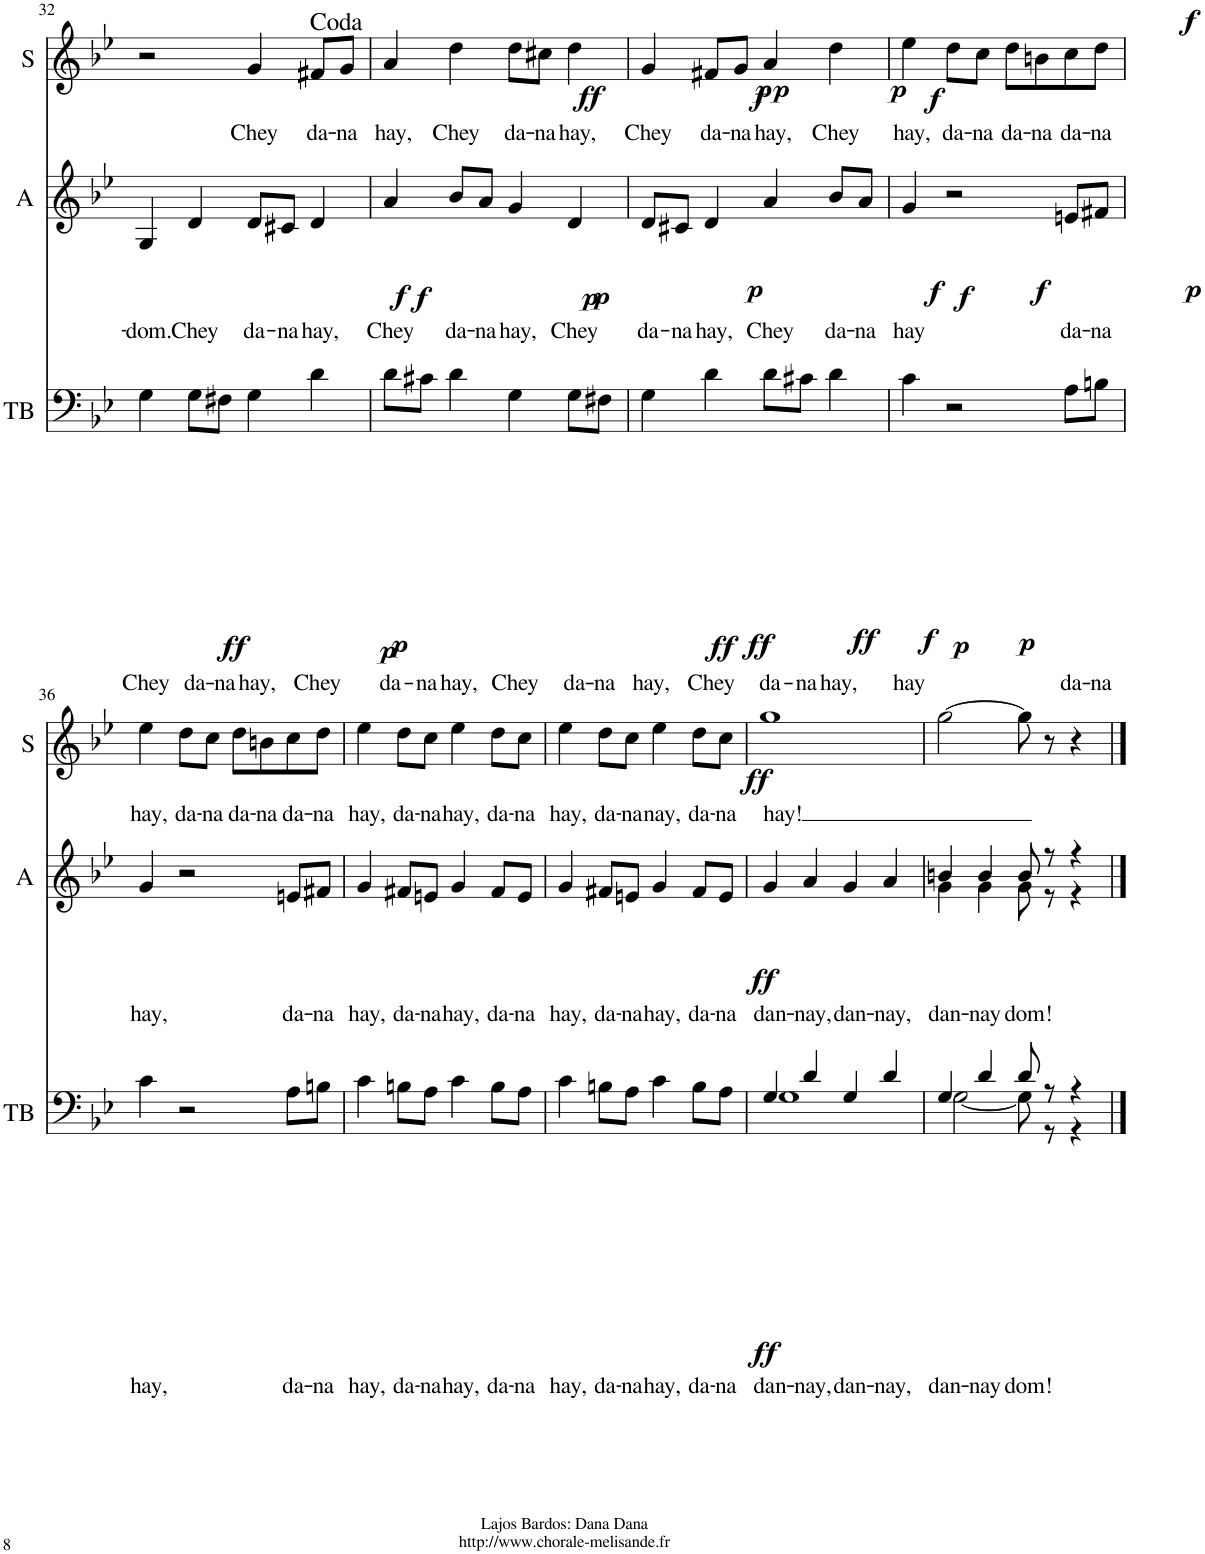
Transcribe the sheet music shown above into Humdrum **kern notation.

**kern	**text	**dynam	**kern	**text	**dynam	**kern	**text	**dynam
*part3	*part3	*part3	*part2	*part2	*part2	*part1	*part1	*part1
*staff3	*staff3	*staff3	*staff2	*staff2	*staff2	*staff1	*staff1	*staff1
*I"TB	*	*	*I"A	*	*	*I"S	*	*
*I'TB	*	*	*I'A	*	*	*I'S	*	*
!!LO:PB:g=z
*clefF4	*	*	*clefG2	*	*	*clefG2	*	*
*k[b-e-]	*	*	*k[b-e-]	*	*	*k[b-e-]	*	*
*M4/4	*	*	*M4/4	*	*	*M4/4	*	*
=32	=32	=32	=32	=32	=32	=32	=32	=32
!	!LO:LY:b	!LO:DY:b	!	!LO:LY:b	!	!	!	!
4G\	Chey	ff	4G/	-dom.	.	2r	.	.
!	!LO:LY:b	!LO:DY:b	!	!LO:LY:b	!LO:DY:b	!	!	!
8G\L	da-	p	4d/	Chey	f	.	.	.
!	!LO:LY:b	!	!	!	!	!	!	!
8F#X\J	-na	.	.	.	.	.	.	.
!	!LO:LY:b	!	!	!LO:LY:b	!LO:DY:b	!	!LO:LY:b	!LO:DY:b
4G\	hay,	.	8d/L	da-	p	4g/	Chey	f
!	!	!	!	!LO:LY:b	!	!	!	!
.	.	.	8c#X/J	-na	.	.	.	.
!	!LO:LY:b	!LO:DY:b	!	!LO:LY:b	!	!	!LO:LY:b	!LO:DY:b
4d\	Chey	ff	4d/	hay,	.	8f#X/L	da-	p
!	!	!	!	!	!	!	!LO:LY:b	!
.	.	.	.	.	.	8g/J	-na	.
=33	=33	=33	=33	=33	=33	=33	=33	=33
!	!LO:LY:b	!LO:DY:b	!	!LO:LY:b	!LO:DY:b	!	!LO:LY:b	!
8d\L	da-	p	4a/	Chey	f	4a/	hay,	.
!	!LO:LY:b	!	!	!	!	!	!	!
8c#X\J	-na	.	.	.	.	.	.	.
!	!LO:LY:b	!	!	!LO:LY:b	!LO:DY:b	!	!LO:LY:b	!LO:DY:b
4d\	hay,	.	8b-/L	da-	p	4dd\	Chey	f
!	!	!	!	!LO:LY:b	!	!	!	!
.	.	.	8a/J	-na	.	.	.	.
!	!LO:LY:b	!LO:DY:b	!	!LO:LY:b	!	!	!LO:LY:b	!LO:DY:b
4G\	Chey	ff	4g/	hay,	.	8dd\L	da-	p
!	!	!	!	!	!	!	!LO:LY:b	!
.	.	.	.	.	.	8cc#X\J	-na	.
!	!LO:LY:b	!LO:DY:b	!	!LO:LY:b	!LO:DY:b	!	!LO:LY:b	!
8G\L	da-	p	4d/	Chey	f	4dd\	hay,	.
!	!LO:LY:b	!	!	!	!	!	!	!
8F#X\J	-na	.	.	.	.	.	.	.
=34	=34	=34	=34	=34	=34	=34	=34	=34
!	!LO:LY:b	!	!	!LO:LY:b	!LO:DY:b	!	!LO:LY:b	!LO:DY:b
4G\	hay,	.	8d/L	da-	p	4g/	Chey	f
!	!	!	!	!LO:LY:b	!	!	!	!
.	.	.	8c#X/J	-na	.	.	.	.
!	!LO:LY:b	!LO:DY:b	!	!LO:LY:b	!	!	!LO:LY:b	!LO:DY:b
4d\	Chey	ff	4d/	hay,	.	8f#X/L	da-	p
!	!	!	!	!	!	!	!LO:LY:b	!
.	.	.	.	.	.	8g/J	-na	.
!	!LO:LY:b	!LO:DY:b	!	!LO:LY:b	!LO:DY:b	!	!LO:LY:b	!
8d\L	da-	p	4a/	Chey	f	4a/	hay,	.
!	!LO:LY:b	!	!	!	!	!	!	!
8c#X\J	-na	.	.	.	.	.	.	.
!	!LO:LY:b	!	!	!LO:LY:b	!LO:DY:b	!	!LO:LY:b	!LO:DY:b
4d\	hay,	.	8b-/L	da-	p	4dd\	Chey	f
!	!	!	!	!LO:LY:b	!	!	!	!
.	.	.	8a/J	-na	.	.	.	.
=35	=35	=35	=35	=35	=35	=35	=35	=35
!	!LO:LY:b	!LO:DY:b	!	!LO:LY:b	!LO:DY:b	!	!LO:LY:b	!LO:DY:b
4c\	hay	f	4g/	hay	f	4ee-\	hay,	f
!	!	!	!	!	!	!	!LO:LY:b	!
2r	.	.	2r	.	.	8dd\L	da-	.
!	!	!	!	!	!	!	!LO:LY:b	!
.	.	.	.	.	.	8cc\J	-na	.
!	!	!	!	!	!	!	!LO:LY:b	!
.	.	.	.	.	.	8dd\L	da-	.
!	!	!	!	!	!	!	!LO:LY:b	!
.	.	.	.	.	.	8bn\	-na	.
!	!LO:LY:b	!	!	!LO:LY:b	!	!	!LO:LY:b	!
8A\L	da-	.	8en/L	da-	.	8cc\	da-	.
!	!LO:LY:b	!	!	!LO:LY:b	!	!	!LO:LY:b	!
8Bn\J	-na	.	8f#X/J	-na	.	8dd\J	-na	.
!!LO:LB:g=z
=36	=36	=36	=36	=36	=36	=36	=36	=36
!	!LO:LY:b	!	!	!LO:LY:b	!	!	!LO:LY:b	!
4c\	hay,	.	4g/	hay,	.	4ee-\	hay,	.
!	!	!	!	!	!	!	!LO:LY:b	!
2r	.	.	2r	.	.	8dd\L	da-	.
!	!	!	!	!	!	!	!LO:LY:b	!
.	.	.	.	.	.	8cc\J	-na	.
!	!	!	!	!	!	!	!LO:LY:b	!
.	.	.	.	.	.	8dd\L	da-	.
!	!	!	!	!	!	!	!LO:LY:b	!
.	.	.	.	.	.	8bn\	-na	.
!	!LO:LY:b	!	!	!LO:LY:b	!	!	!LO:LY:b	!
8A\L	da-	.	8en/L	da-	.	8cc\	da-	.
!	!LO:LY:b	!	!	!LO:LY:b	!	!	!LO:LY:b	!
8Bn\J	-na	.	8f#X/J	-na	.	8dd\J	-na	.
=37	=37	=37	=37	=37	=37	=37	=37	=37
!	!LO:LY:b	!	!	!LO:LY:b	!	!	!LO:LY:b	!
4c\	hay,	.	4g/	hay,	.	4ee-\	hay,	.
!	!LO:LY:b	!	!	!LO:LY:b	!	!	!LO:LY:b	!
8Bn\L	da-	.	8f#X/L	da-	.	8dd\L	da-	.
!	!LO:LY:b	!	!	!LO:LY:b	!	!	!LO:LY:b	!
8A\J	-na	.	8en/J	-na	.	8cc\J	-na	.
!	!LO:LY:b	!	!	!LO:LY:b	!	!	!LO:LY:b	!
4c\	hay,	.	4g/	hay,	.	4ee-\	hay,	.
!	!LO:LY:b	!	!	!LO:LY:b	!	!	!LO:LY:b	!
8B\L	da-	.	8f#/L	da-	.	8dd\L	da-	.
!	!LO:LY:b	!	!	!LO:LY:b	!	!	!LO:LY:b	!
8A\J	-na	.	8e/J	-na	.	8cc\J	-na	.
=38	=38	=38	=38	=38	=38	=38	=38	=38
!	!LO:LY:b	!	!	!LO:LY:b	!	!	!LO:LY:b	!
4c\	hay,	.	4g/	hay,	.	4ee-\	hay,	.
!	!LO:LY:b	!	!	!LO:LY:b	!	!	!LO:LY:b	!
8Bn\L	da-	.	8f#X/L	da-	.	8dd\L	da-	.
!	!LO:LY:b	!	!	!LO:LY:b	!	!	!LO:LY:b	!
8A\J	-na	.	8en/J	-na	.	8cc\J	-na	.
!	!LO:LY:b	!	!	!LO:LY:b	!	!	!LO:LY:b	!
4c\	hay,	.	4g/	hay,	.	4ee-\	nay,	.
!	!LO:LY:b	!	!	!LO:LY:b	!	!	!LO:LY:b	!
8B\L	da-	.	8f#/L	da-	.	8dd\L	da-	.
!	!LO:LY:b	!	!	!LO:LY:b	!	!	!LO:LY:b	!
8A\J	-na	.	8e/J	-na	.	8cc\J	-na	.
=39	=39	=39	=39	=39	=39	=39	=39	=39
!	!LO:LY:b	!LO:DY:b	!	!LO:LY:b	!LO:DY:b	!	!LO:LY:b	!LO:DY:b
*^	*	*	*	*	*	*	*	*
4G/	1G	dan-	ff	4g/	dan-	ff	1gg	hay!	ff
!	!	!LO:LY:b	!	!	!LO:LY:b	!	!	!	!
4d/	.	-nay,	.	4a/	-nay,	.	.	.	.
!	!	!LO:LY:b	!	!	!LO:LY:b	!	!	!	!
4G/	.	dan-	.	4g/	dan-	.	.	.	.
!	!	!LO:LY:b	!	!	!LO:LY:b	!	!	!	!
4d/	.	-nay,	.	4a/	-nay,	.	.	.	.
=40	=40	=40	=40	=40	=40	=40	=40	=40	=40
!	!	!LO:LY:b	!	!	!LO:LY:b	!	!	!	!
*	*	*	*	*^	*	*	*	*	*
4G/	[2G\	dan-	.	4bn/	4g\	dan-	.	[2gg\	.	.
!	!	!LO:LY:b	!	!	!	!LO:LY:b	!	!	!	!
4d/	.	-nay-	.	4b/	4g\	-nay-	.	.	.	.
!	!	!LO:LY:b	!	!	!	!LO:LY:b	!	!	!	!
8d/	8G\]	-dom!	.	8b/	8g\	-dom!	.	8gg\]	.	.
8r	8r	.	.	8r	8r	.	.	8r	.	.
4r	4r	.	.	4r	4r	.	.	4r	.	.
*v	*v	*	*	*	*	*	*	*	*	*
*	*	*	*v	*v	*	*	*	*	*
==	==	==	==	==	==	==	==	==
*-	*-	*-	*-	*-	*-	*-	*-	*-
